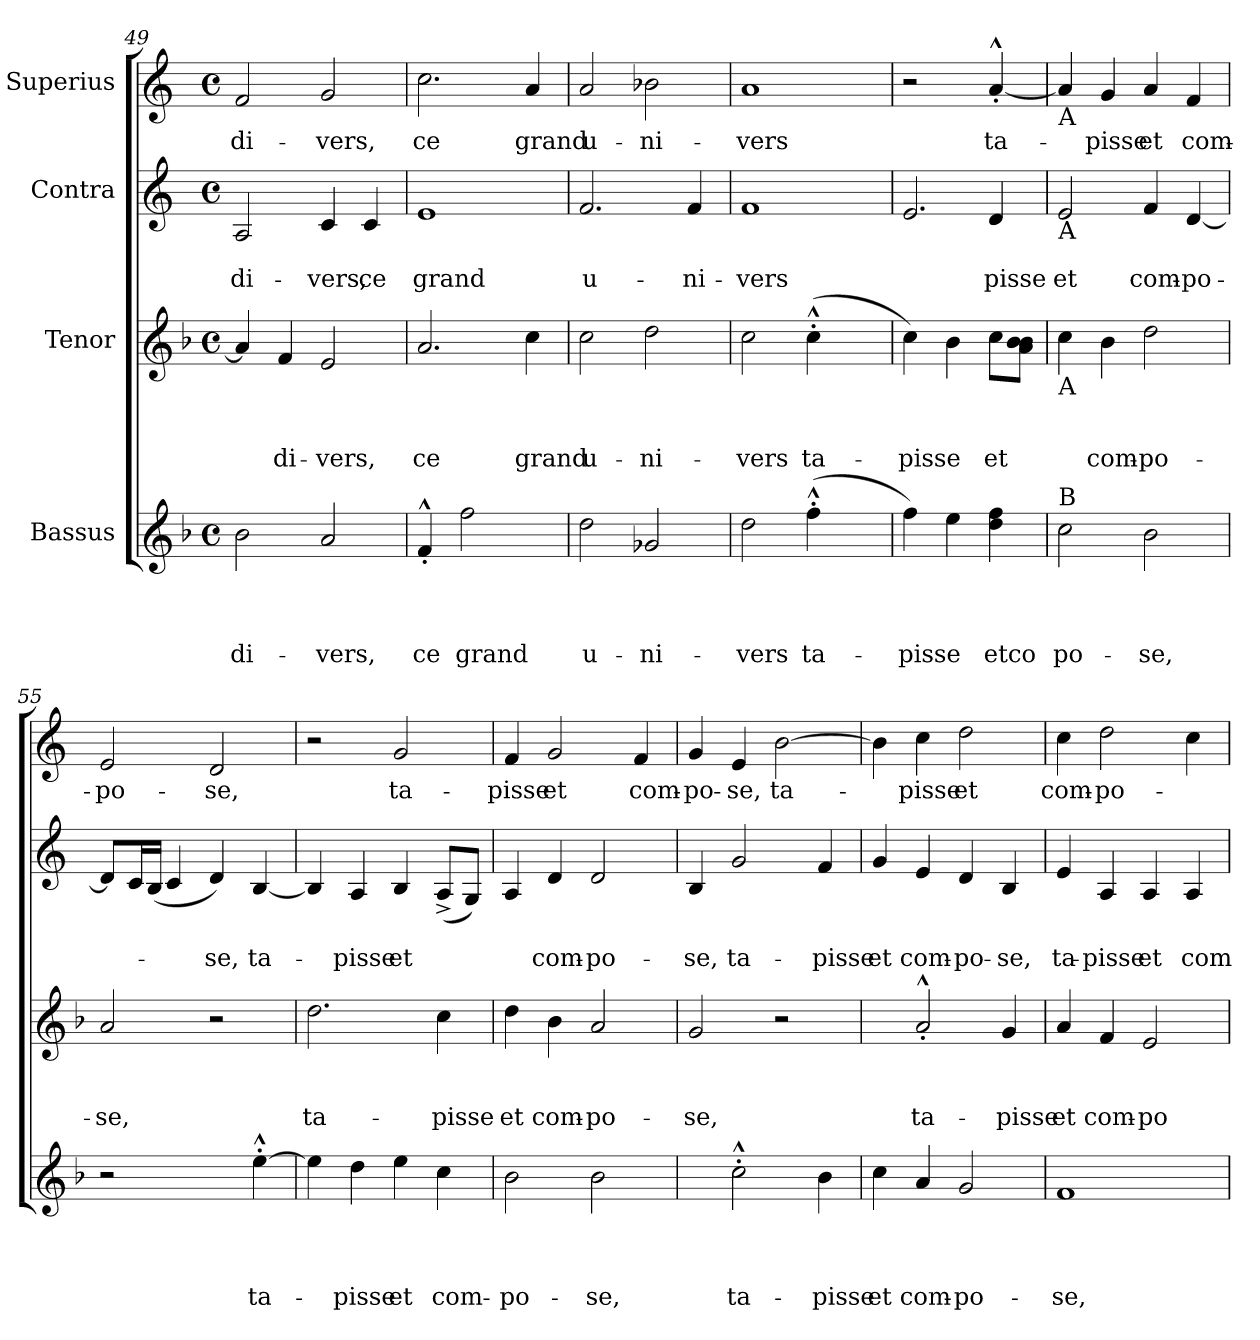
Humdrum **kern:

**kern	**text	**text	**text	**text	**kern	**text	**text	**text	**kern	**text	**text	**kern	**text
*part4	*part4	*part4	*part4	*part4	*part3	*part3	*part3	*part3	*part2	*part2	*part2	*part1	*part1
*staff4	*staff4	*staff4	*staff4	*staff4	*staff3	*staff3	*staff3	*staff3	*staff2	*staff2	*staff2	*staff1	*staff1
*I"Bassus	*	*	*	*	*I"Tenor	*	*	*	*I"Contra	*	*	*I"Superius	*
*clefG2	*	*	*	*	*clefG2	*	*	*	*clefG2	*	*	*clefG2	*
*k[b-]	*	*	*	*	*k[b-]	*	*	*	*k[]	*	*	*k[]	*
*F:	*	*	*	*	*F:	*	*	*	*C:	*	*	*C:	*
*M4/4	*	*	*	*	*M4/4	*	*	*	*M4/4	*	*	*M4/4	*
*met(c)	*	*	*	*	*met(c)	*	*	*	*met(c)	*	*	*met(c)	*
=49	=49	=49	=49	=49	=49	=49	=49	=49	=49	=49	=49	=49	=49
!	!	!	!	!LO:LY:b	!	!	!	!	!	!	!LO:LY:b	!	!LO:LY:b
2b-\	.	.	.	di-	4a/]	.	.	.	2A/	.	di-	2f/	di-
!	!	!	!	!	!	!	!	!LO:LY:b	!	!	!	!	!
.	.	.	.	.	4f/	.	.	di-	.	.	.	.	.
!	!	!	!	!LO:LY:b	!	!	!	!LO:LY:b	!	!	!LO:LY:b	!	!LO:LY:b
2a/	.	.	.	-vers,	2e/	.	.	-vers,	4c/	.	-vers,	2g/	-vers,
!	!	!	!	!	!	!	!	!	!	!	!LO:LY:b	!	!
.	.	.	.	.	.	.	.	.	4c/	.	ce	.	.
=50	=50	=50	=50	=50	=50	=50	=50	=50	=50	=50	=50	=50	=50
!	!	!	!	!LO:LY:b	!	!	!	!LO:LY:b	!	!	!LO:LY:b	!	!LO:LY:b
4f^^<'</	.	.	.	ce	2.a/	.	.	ce	1e	.	grand	2.cc\	ce
!	!	!	!	!LO:LY:b	!	!	!	!	!	!	!	!	!
2ff\	.	.	.	grand	.	.	.	.	.	.	.	.	.
!	!	!	!	!	!	!	!	!LO:LY:b	!	!	!	!	!LO:LY:b
4ryy	.	.	.	.	4cc\	.	.	grand	.	.	.	4a/	grand
=51	=51	=51	=51	=51	=51	=51	=51	=51	=51	=51	=51	=51	=51
!	!	!	!	!LO:LY:b	!	!	!	!LO:LY:b	!	!	!LO:LY:b	!	!LO:LY:b
2dd\	.	.	.	u-	2cc\	.	.	u-	2.f/	.	u-	2a/	u-
!	!	!	!	!LO:LY:b	!	!	!	!LO:LY:b	!	!	!	!	!LO:LY:b
2g-X/	.	.	.	-ni-	2dd\	.	.	-ni-	.	.	.	2b-X\	-ni-
!	!	!	!	!	!	!	!	!	!	!	!LO:LY:b	!	!
.	.	.	.	.	.	.	.	.	4f/	.	-ni-	.	.
=52	=52	=52	=52	=52	=52	=52	=52	=52	=52	=52	=52	=52	=52
!	!	!	!	!LO:LY:b	!	!	!	!LO:LY:b	!	!	!LO:LY:b	!	!LO:LY:b
2dd\	.	.	.	-vers	2cc\	.	.	-vers	1f	.	-vers	1a	-vers
!	!	!	!	!LO:LY:b	!	!	!	!LO:LY:b	!	!	!	!	!
(>4ff^^>'>\	.	.	.	ta-	(>4cc^^>'>\	.	.	ta-	.	.	.	.	.
4ryy	.	.	.	.	4ryy	.	.	.	.	.	.	.	.
=53	=53	=53	=53	=53	=53	=53	=53	=53	=53	=53	=53	=53	=53
!	!	!	!	!LO:LY:b	!	!	!	!LO:LY:b	!	!	!	!	!
*	*	*	*	*	*	*	*	*	*^	*	*	*	*
4ff\)	.	.	.	-pisse	4cc\)	.	.	-pisse	2.e/	2ryy	.	.	2r	.
4ee\	.	.	.	.	4b-\	.	.	.	.	.	.	.	.	.
!	!	!	!	!LO:LY:b	!	!	!	!LO:LY:b	!	!	!	!LO:LY:b	!	!LO:LY:b
4dd\ 4ff\	.	.	.	etco	8cc\L	.	.	et	.	4d/	.	pisse	[<4a^^<'</	ta-
.	.	.	.	.	8a\ 8b-\ 8b-\J	.	.	.	.	.	.	.	.	.
*	*	*	*	*	*	*	*	*	*v	*v	*	*	*	*
!!LO:LB:g=z
=54	=54	=54	=54	=54	=54	=54	=54	=54	=54	=54	=54	=54	=54
!	!	!	!	!	!	!	!	!	!	!	!	!LO:TX:b:t=A	!
!	!	!	!	!	!	!	!	!	!LO:TX:b:t=A	!	!	!	!
!	!	!	!	!	!LO:TX:b:t=A	!	!	!	!	!	!	!	!
!LO:TX:a:t=B	!	!	!	!	!	!	!	!	!	!	!	!	!
!	!	!	!	!LO:LY:b	!	!	!	!	!	!	!LO:LY:b	!	!
2cc\	.	.	.	po-	4cc\	.	.	.	2e/	.	et	4a/]	.
!	!	!	!	!	!	!	!	!LO:LY:b	!	!	!	!	!LO:LY:b
.	.	.	.	.	4b-\	.	.	com-	.	.	.	4g/	-pisse
!	!	!	!	!LO:LY:b	!	!	!	!LO:LY:b	!	!	!LO:LY:b	!	!LO:LY:b
2b-\	.	.	.	-se,	2dd\	.	.	-po-	4f/	.	com-	4a/	et
!	!	!	!	!	!	!	!	!	!	!	!LO:LY:b	!	!LO:LY:b
.	.	.	.	.	.	.	.	.	[<4d/	.	-po-	4f/	com-
=55	=55	=55	=55	=55	=55	=55	=55	=55	=55	=55	=55	=55	=55
!	!	!	!	!	!	!	!	!LO:LY:b	!	!	!	!	!LO:LY:b
2r	.	.	.	.	2a/	.	.	-se,	8d/L]	.	.	2e/	-po-
.	.	.	.	.	.	.	.	.	16c/L	.	.	.	.
.	.	.	.	.	.	.	.	.	(>16B/JJ	.	.	.	.
.	.	.	.	.	.	.	.	.	4c/	.	.	.	.
!	!	!	!	!	!	!	!	!	!	!	!LO:LY:b	!	!LO:LY:b
4ryy	.	.	.	.	2r	.	.	.	4d/)	.	-se,	2d/	-se,
!	!	!	!	!LO:LY:b	!	!	!	!	!	!	!LO:LY:b	!	!
[>4ee^^>'>\	.	.	.	ta-	.	.	.	.	[<4B/	.	ta-	.	.
=56	=56	=56	=56	=56	=56	=56	=56	=56	=56	=56	=56	=56	=56
!	!	!	!	!	!	!	!	!LO:LY:b	!	!	!	!	!
4ee\]	.	.	.	.	2.dd\	.	.	ta-	4B/]	.	.	2r	.
!	!	!	!	!LO:LY:b	!	!	!	!	!	!	!LO:LY:b	!	!
4dd\	.	.	.	-pisse	.	.	.	.	4A/	.	-pisse	.	.
!	!	!	!	!LO:LY:b	!	!	!	!	!	!	!LO:LY:b	!	!LO:LY:b
4ee\	.	.	.	et	.	.	.	.	4B/	.	et	2g/	ta-
!	!	!	!	!LO:LY:b	!	!	!	!LO:LY:b	!	!	!	!	!
4cc\	.	.	.	com-	4cc\	.	.	-pisse	(>8A^</L	.	.	.	.
.	.	.	.	.	.	.	.	.	8G/J)	.	.	.	.
=57	=57	=57	=57	=57	=57	=57	=57	=57	=57	=57	=57	=57	=57
!	!	!	!	!LO:LY:b	!	!	!	!LO:LY:b	!	!	!	!	!LO:LY:b
2b-\	.	.	.	-po-	4dd\	.	.	et	4A/	.	.	4f/	-pisse
!	!	!	!	!	!	!	!	!LO:LY:b	!	!	!LO:LY:b	!	!LO:LY:b
.	.	.	.	.	4b-\	.	.	com-	4d/	.	com-	2g/	et
!	!	!	!	!LO:LY:b	!	!	!	!LO:LY:b	!	!	!LO:LY:b	!	!
2b-\	.	.	.	-se,	2a/	.	.	-po-	2d/	.	-po-	.	.
!	!	!	!	!	!	!	!	!	!	!	!	!	!LO:LY:b
.	.	.	.	.	.	.	.	.	.	.	.	4f/	com-
=58	=58	=58	=58	=58	=58	=58	=58	=58	=58	=58	=58	=58	=58
!	!	!	!	!	!	!	!	!LO:LY:b	!	!	!LO:LY:b	!	!LO:LY:b
4ryy	.	.	.	.	2g/	.	.	-se,	4B/	.	-se,	4g/	-po-
!	!	!	!	!LO:LY:b	!	!	!	!	!	!	!LO:LY:b	!	!LO:LY:b
2cc^^>'>\	.	.	.	ta-	.	.	.	.	2g/	.	ta-	4e/	-se,
!	!	!	!	!	!	!	!	!	!	!	!	!	!LO:LY:b
.	.	.	.	.	2r	.	.	.	.	.	.	[>2b\	ta-
!	!	!	!	!LO:LY:b	!	!	!	!	!	!	!LO:LY:b	!	!
4b-\	.	.	.	-pisse	.	.	.	.	4f/	.	-pisse	.	.
=59	=59	=59	=59	=59	=59	=59	=59	=59	=59	=59	=59	=59	=59
!	!	!	!	!LO:LY:b	!	!	!	!	!	!	!LO:LY:b	!	!
4cc\	.	.	.	et	4ryy	.	.	.	4g/	.	et	4b\]	.
!	!	!	!	!LO:LY:b	!	!	!	!LO:LY:b	!	!	!LO:LY:b	!	!LO:LY:b
4a/	.	.	.	com-	2a^^<'</	.	.	ta-	4e/	.	com-	4cc\	-pisse
!	!	!	!	!LO:LY:b	!	!	!	!	!	!	!LO:LY:b	!	!LO:LY:b
2g/	.	.	.	-po-	.	.	.	.	4d/	.	-po-	2dd\	et
!	!	!	!	!	!	!	!	!LO:LY:b	!	!	!LO:LY:b	!	!
.	.	.	.	.	4g/	.	.	-pisse	4B/	.	-se,	.	.
=60	=60	=60	=60	=60	=60	=60	=60	=60	=60	=60	=60	=60	=60
!	!	!	!	!LO:LY:b	!	!	!	!LO:LY:b	!	!	!LO:LY:b	!	!LO:LY:b
1f	.	.	.	-se,	4a/	.	.	et	4e/	.	ta-	4cc\	com-
!	!	!	!	!	!	!	!	!LO:LY:b	!	!	!LO:LY:b	!	!LO:LY:b
.	.	.	.	.	4f/	.	.	com-	4A/	.	-pisse	2dd\	-po-
!	!	!	!	!	!	!	!	!LO:LY:b	!	!	!LO:LY:b	!	!
.	.	.	.	.	2e/	.	.	-po-	4A/	.	et	.	.
!	!	!	!	!	!	!	!	!	!	!	!LO:LY:b	!	!
.	.	.	.	.	.	.	.	.	4A/	.	com-	4cc\	.
=	=	=	=	=	=	=	=	=	=	=	=	=	=
*-	*-	*-	*-	*-	*-	*-	*-	*-	*-	*-	*-	*-	*-
